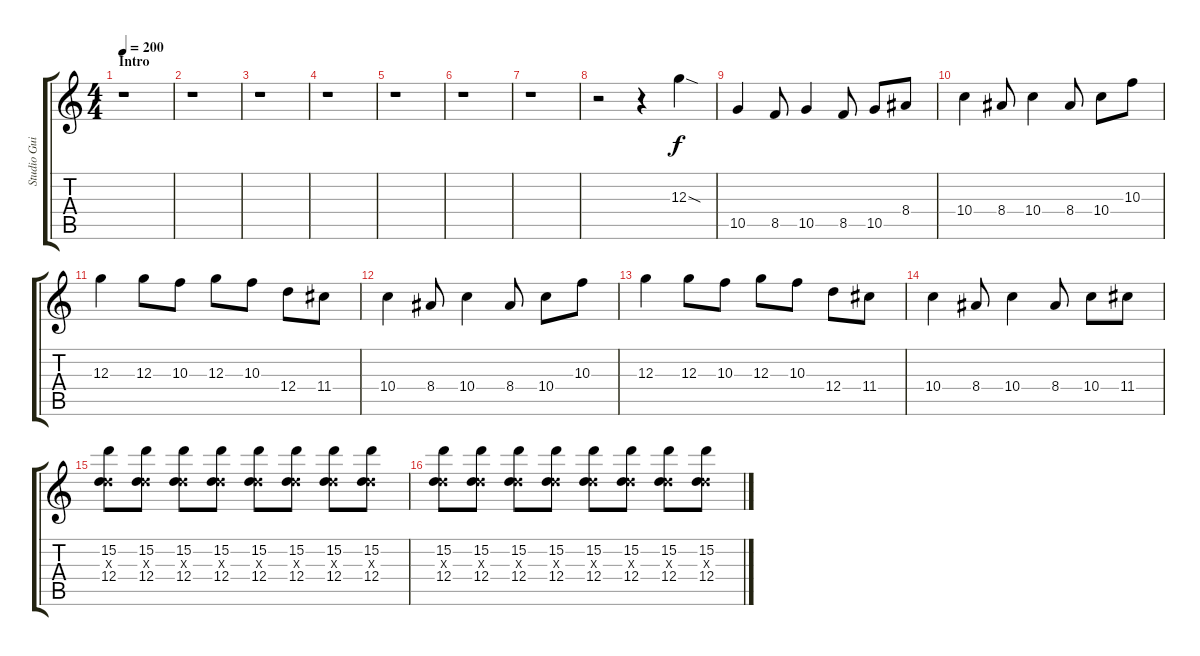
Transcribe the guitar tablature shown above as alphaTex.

\track ("Studio Guitars" "Studio Gui") {instrument overdrivenguitar}
\staff {score tabs}
\tuning (E4 B3 G3 D3 A2 E2) {hide}
\ts (4 4)
\section ("" "Intro")
\tempo 200
\clef g2
\ks c
r.1{dy f instrument overdrivenguitar} |
r.1 |
r.1 |
r.1 |
r.1 |
r.1 |
r.1 |
r.2 r.4 12.3{sod}.4 |
10.5.4 8.5.8 10.5.4 8.5.8 10.5.8 8.4.8 |
10.4.4 8.4.8 10.4.4 8.4.8 10.4.8 10.3.8 |
12.3.4 12.3.8 10.3.8 12.3.8 10.3.8 12.4.8 11.4.8 |
10.4.4 8.4.8 10.4.4 8.4.8 10.4.8 10.3.8 |
12.3.4 12.3.8 10.3.8 12.3.8 10.3.8 12.4.8 11.4.8 |
10.4.4 8.4.8 10.4.4 8.4.8 10.4.8 11.4.8 |
(15.2 7.3{x} 12.4).8{volume 11} (15.2 7.3{x} 12.4).8 (15.2 7.3{x} 12.4).8 (15.2 7.3{x} 12.4).8 (15.2 7.3{x} 12.4).8 (15.2 7.3{x} 12.4).8 (15.2 7.3{x} 12.4).8 (15.2 7.3{x} 12.4).8 |
(15.2 7.3{x} 12.4).8 (15.2 7.3{x} 12.4).8 (15.2 7.3{x} 12.4).8 (15.2 7.3{x} 12.4).8 (15.2 7.3{x} 12.4).8 (15.2 7.3{x} 12.4).8 (15.2 7.3{x} 12.4).8 (15.2 7.3{x} 12.4).8{volume 13}
